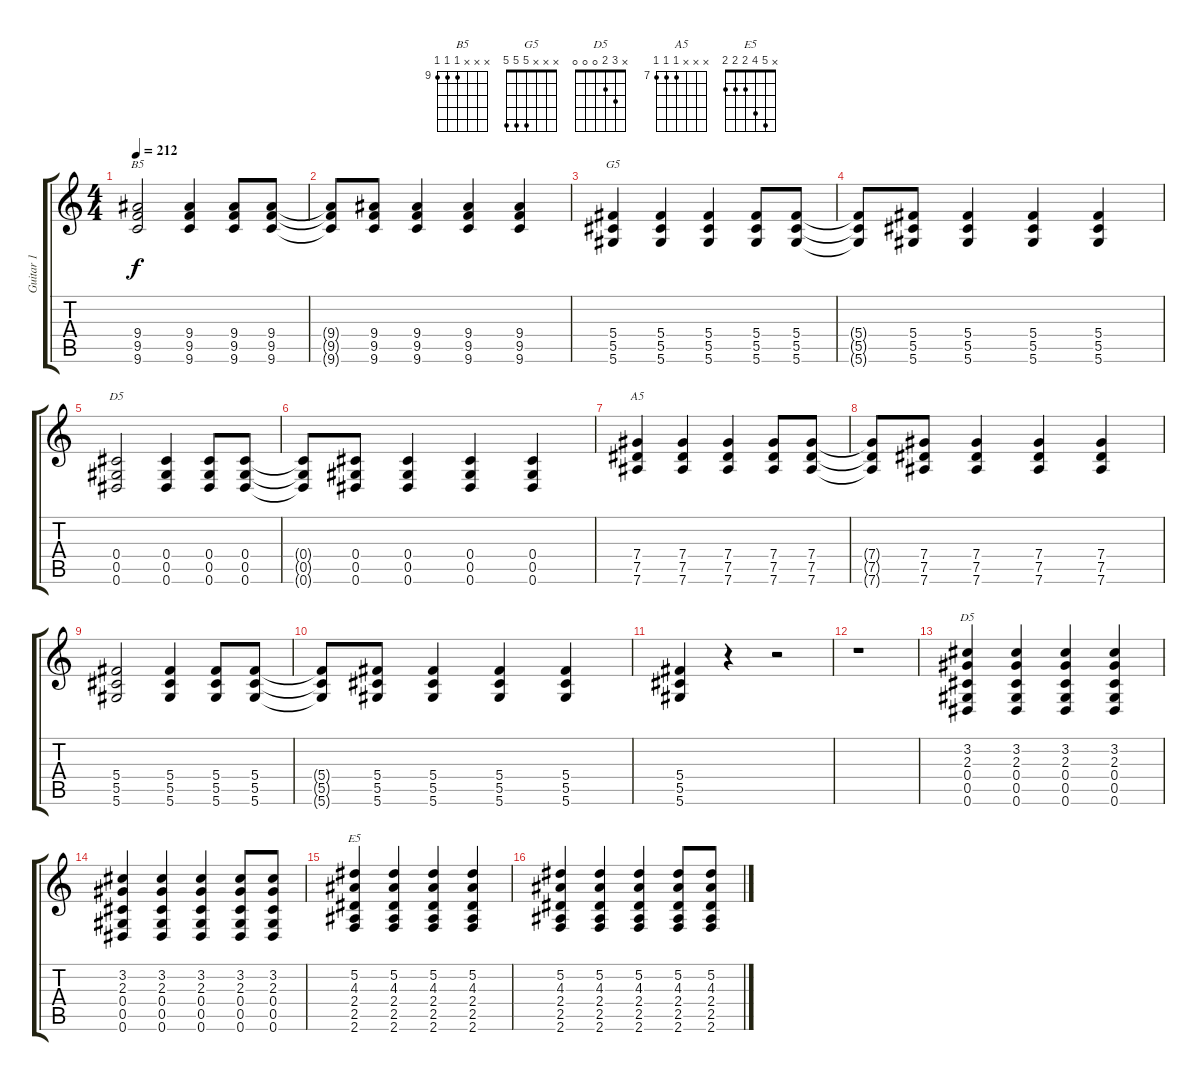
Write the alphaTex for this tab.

\track ("Guitar 1" "Guitar 1") {instrument distortionguitar}
\staff {score tabs}
\tuning (Db4 Bb3 Gb3 Db3 Ab2 Eb2) {hide}
\chord ("B5" x x x 9 9 9) {firstfret 9}
\chord ("G5" x x x 5 5 5)
\chord ("D5" x x x 0 0 0)
\chord ("A5" x x x 7 7 7) {firstfret 7}
\chord ("D5" x 3 2 0 0 0)
\chord ("E5" x 5 4 2 2 2)
\ts (4 4)
\tempo 212
\clef g2
\ks c
(9.4 9.5 9.6).2{ch "B5" dy f} (9.4 9.5 9.6).4 (9.4 9.5 9.6).8 (9.4 9.5 9.6).8 |
(9.4{t} 9.5{t} 9.6{t}).8 (9.4 9.5 9.6).8 (9.4 9.5 9.6).4 (9.4 9.5 9.6).4 (9.4 9.5 9.6).4 |
(5.4 5.5 5.6).4{ch "G5"} (5.4 5.5 5.6).4 (5.4 5.5 5.6).4 (5.4 5.5 5.6).8 (5.4 5.5 5.6).8 |
(5.4{t} 5.5{t} 5.6{t}).8 (5.4 5.5 5.6).8 (5.4 5.5 5.6).4 (5.4 5.5 5.6).4 (5.4 5.5 5.6).4 |
(0.4 0.5 0.6).2{ch "D5"} (0.4 0.5 0.6).4 (0.4 0.5 0.6).8 (0.4 0.5 0.6).8 |
(0.4{t} 0.5{t} 0.6{t}).8 (0.4 0.5 0.6).8 (0.4 0.5 0.6).4 (0.4 0.5 0.6).4 (0.4 0.5 0.6).4 |
(7.4 7.5 7.6).4{ch "A5"} (7.4 7.5 7.6).4 (7.4 7.5 7.6).4 (7.4 7.5 7.6).8 (7.4 7.5 7.6).8 |
(7.4{t} 7.5{t} 7.6{t}).8 (7.4 7.5 7.6).8 (7.4 7.5 7.6).4 (7.4 7.5 7.6).4 (7.4 7.5 7.6).4 |
(5.4 5.5 5.6).2 (5.4 5.5 5.6).4 (5.4 5.5 5.6).8 (5.4 5.5 5.6).8 |
(5.4{t} 5.5{t} 5.6{t}).8 (5.4 5.5 5.6).8 (5.4 5.5 5.6).4 (5.4 5.5 5.6).4 (5.4 5.5 5.6).4 |
(5.4 5.5 5.6).4 r.4 r.2 |
r.1 |
(3.2 2.3 0.4 0.5 0.6).4{ch "D5"} (3.2 2.3 0.4 0.5 0.6).4 (3.2 2.3 0.4 0.5 0.6).4 (3.2 2.3 0.4 0.5 0.6).4 |
(3.2 2.3 0.4 0.5 0.6).4 (3.2 2.3 0.4 0.5 0.6).4 (3.2 2.3 0.4 0.5 0.6).4 (3.2 2.3 0.4 0.5 0.6).8 (3.2 2.3 0.4 0.5 0.6).8 |
(5.2 4.3 2.4 2.5 2.6).4{ch "E5"} (5.2 4.3 2.4 2.5 2.6).4 (5.2 4.3 2.4 2.5 2.6).4 (5.2 4.3 2.4 2.5 2.6).4 |
(5.2 4.3 2.4 2.5 2.6).4 (5.2 4.3 2.4 2.5 2.6).4 (5.2 4.3 2.4 2.5 2.6).4 (5.2 4.3 2.4 2.5 2.6).8 (5.2 4.3 2.4 2.5 2.6).8
